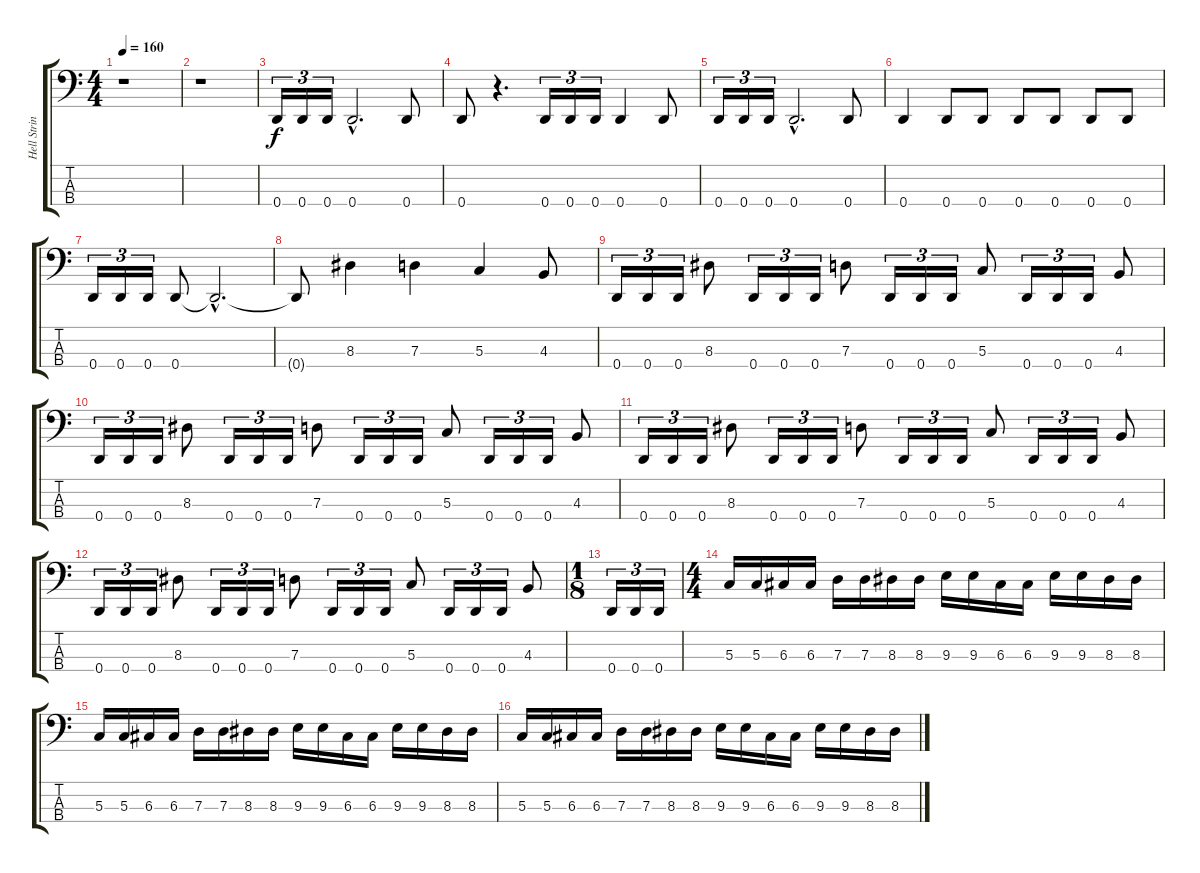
\track ("Hell Strings" "Hell Strin") {instrument electricbasspick}
\staff {score tabs}
\tuning (F2 C2 G1 D1) {hide}
\ts (4 4)
\tempo 160
\clef f4
\ks c
r.1{dy f instrument electricbasspick} |
r.1 |
0.4.16{tu (3 2)} 0.4.16{tu (3 2)} 0.4.16{tu (3 2)} 0.4{hac}.2{d} 0.4.8 |
0.4.8 r.4{d} 0.4.16{tu (3 2)} 0.4.16{tu (3 2)} 0.4.16{tu (3 2)} 0.4.4 0.4.8 |
0.4.16{tu (3 2)} 0.4.16{tu (3 2)} 0.4.16{tu (3 2)} 0.4{hac}.2{d} 0.4.8 |
0.4.4 0.4.8 0.4.8 0.4.8 0.4.8 0.4.8 0.4.8 |
0.4.16{tu (3 2)} 0.4.16{tu (3 2)} 0.4.16{tu (3 2)} 0.4.8 0.4{hac t}.2{d} |
0.4{t}.8 8.3.4 7.3.4 5.3.4 4.3.8 |
0.4.16{tu (3 2)} 0.4.16{tu (3 2)} 0.4.16{tu (3 2)} 8.3.8 0.4.16{tu (3 2)} 0.4.16{tu (3 2)} 0.4.16{tu (3 2)} 7.3.8 0.4.16{tu (3 2)} 0.4.16{tu (3 2)} 0.4.16{tu (3 2)} 5.3.8 0.4.16{tu (3 2)} 0.4.16{tu (3 2)} 0.4.16{tu (3 2)} 4.3.8 |
0.4.16{tu (3 2)} 0.4.16{tu (3 2)} 0.4.16{tu (3 2)} 8.3.8 0.4.16{tu (3 2)} 0.4.16{tu (3 2)} 0.4.16{tu (3 2)} 7.3.8 0.4.16{tu (3 2)} 0.4.16{tu (3 2)} 0.4.16{tu (3 2)} 5.3.8 0.4.16{tu (3 2)} 0.4.16{tu (3 2)} 0.4.16{tu (3 2)} 4.3.8 |
0.4.16{tu (3 2)} 0.4.16{tu (3 2)} 0.4.16{tu (3 2)} 8.3.8 0.4.16{tu (3 2)} 0.4.16{tu (3 2)} 0.4.16{tu (3 2)} 7.3.8 0.4.16{tu (3 2)} 0.4.16{tu (3 2)} 0.4.16{tu (3 2)} 5.3.8 0.4.16{tu (3 2)} 0.4.16{tu (3 2)} 0.4.16{tu (3 2)} 4.3.8 |
0.4.16{tu (3 2)} 0.4.16{tu (3 2)} 0.4.16{tu (3 2)} 8.3.8 0.4.16{tu (3 2)} 0.4.16{tu (3 2)} 0.4.16{tu (3 2)} 7.3.8 0.4.16{tu (3 2)} 0.4.16{tu (3 2)} 0.4.16{tu (3 2)} 5.3.8 0.4.16{tu (3 2)} 0.4.16{tu (3 2)} 0.4.16{tu (3 2)} 4.3.8 |
\ts (1 8)
0.4.16{tu (3 2)} 0.4.16{tu (3 2)} 0.4.16{tu (3 2)} |
\ts (4 4)
5.3.16 5.3.16 6.3.16 6.3.16 7.3.16 7.3.16 8.3.16 8.3.16 9.3.16 9.3.16 6.3.16 6.3.16 9.3.16 9.3.16 8.3.16 8.3.16 |
5.3.16 5.3.16 6.3.16 6.3.16 7.3.16 7.3.16 8.3.16 8.3.16 9.3.16 9.3.16 6.3.16 6.3.16 9.3.16 9.3.16 8.3.16 8.3.16 |
5.3.16 5.3.16 6.3.16 6.3.16 7.3.16 7.3.16 8.3.16 8.3.16 9.3.16 9.3.16 6.3.16 6.3.16 9.3.16 9.3.16 8.3.16 8.3.16
